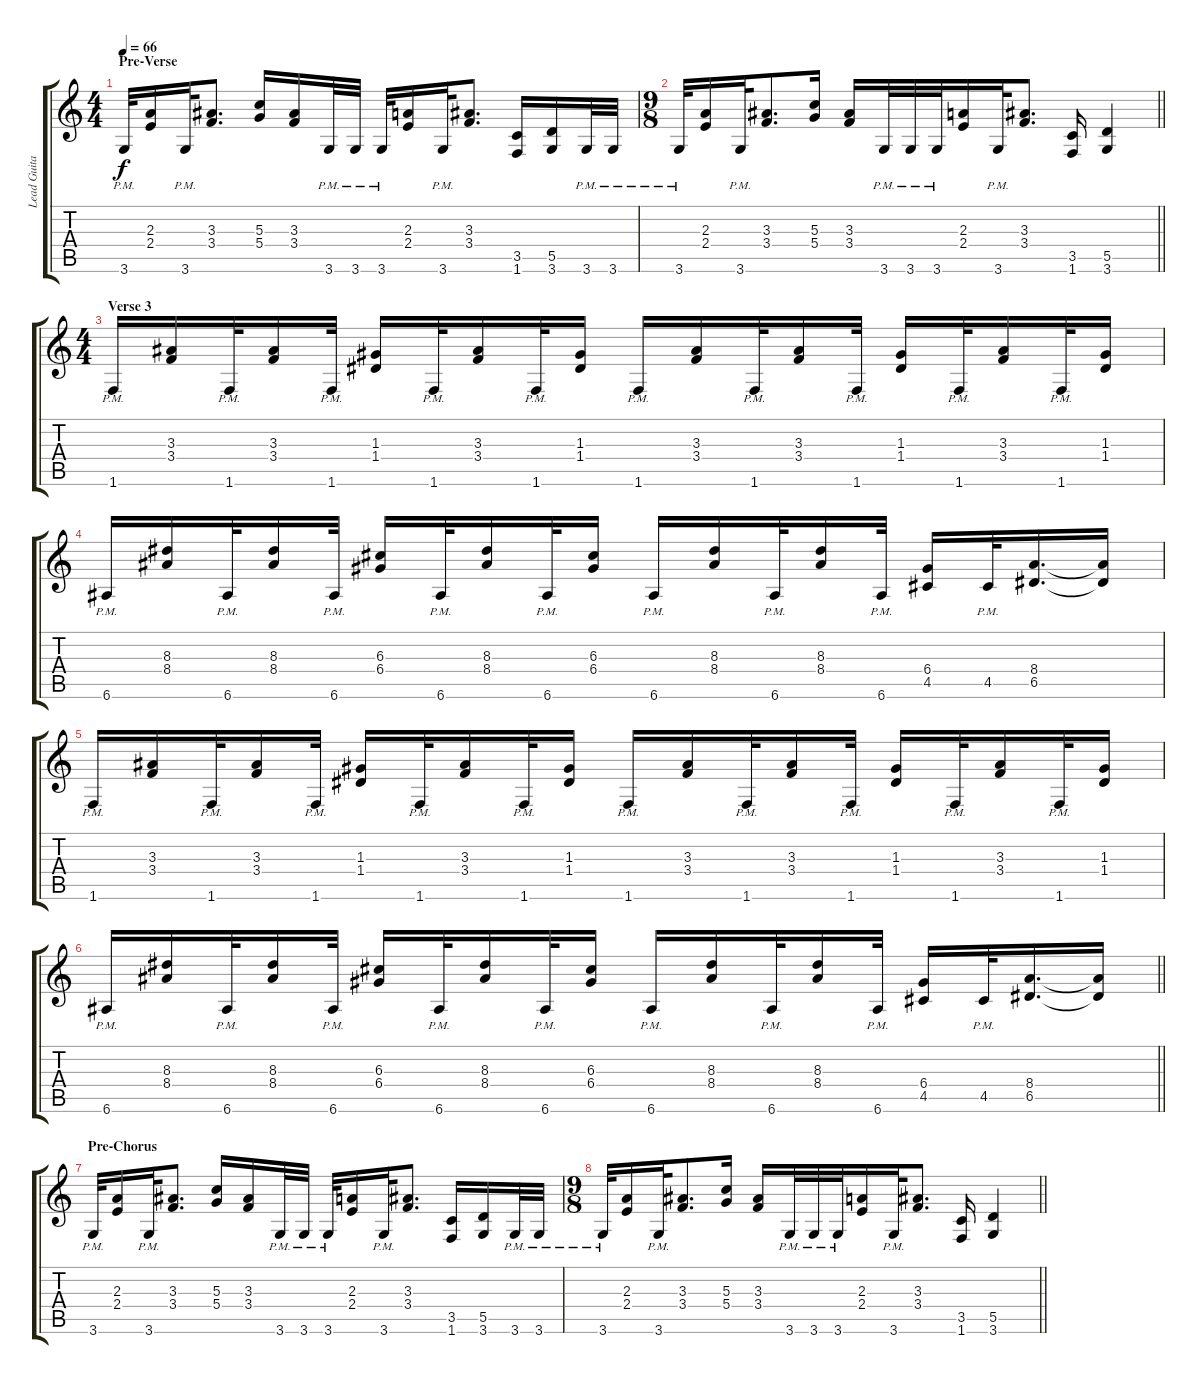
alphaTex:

\track ("Lead Guitar" "Lead Guita") {instrument distortionguitar}
\staff {score tabs}
\tuning (E4 B3 G3 D3 A2 E2) {hide}
\ts (4 4)
\section ("" "Pre-Verse")
\tempo 66
\clef g2
\ks c
3.6{pm}.32{dy f} (2.3 2.4).16 3.6{pm}.32 (3.3 3.4).8{d} (5.3 5.4).16 (3.3 3.4).16 3.6{pm}.32 3.6{pm}.32 3.6{pm}.32 (2.3 2.4).16 3.6{pm}.32 (3.3 3.4).8{d} (3.5 1.6).16 (5.5 3.6).16 3.6{pm}.32 3.6{pm}.32 |
\ts (9 8)
\barLineRight lightlight
3.6{pm}.32 (2.3 2.4).16 3.6{pm}.32 (3.3 3.4).8{d} (5.3 5.4).16 (3.3 3.4).16 3.6{pm}.32 3.6{pm}.32 3.6{pm}.32 (2.3 2.4).16 3.6{pm}.32 (3.3 3.4).8{d} (3.5 1.6).16 (5.5 3.6).4 |
\ts (4 4)
\section ("" "Verse 3")
1.6{pm}.16 (3.3 3.4).16 1.6{pm}.32 (3.3 3.4).16 1.6{pm}.32 (1.3 1.4).16 1.6{pm}.32 (3.3 3.4).16 1.6{pm}.32 (1.3 1.4).16 1.6{pm}.16 (3.3 3.4).16 1.6{pm}.32 (3.3 3.4).16 1.6{pm}.32 (1.3 1.4).16 1.6{pm}.32 (3.3 3.4).16 1.6{pm}.32 (1.3 1.4).16 |
6.6{pm}.16 (8.3 8.4).16 6.6{pm}.32 (8.3 8.4).16 6.6{pm}.32 (6.3 6.4).16 6.6{pm}.32 (8.3 8.4).16 6.6{pm}.32 (6.3 6.4).16 6.6{pm}.16 (8.3 8.4).16 6.6{pm}.32 (8.3 8.4).16 6.6{pm}.32 (6.4 4.5).16 4.5{pm}.32 (8.4 6.5).16{d} (8.4{t} 6.5{t}).16 |
1.6{pm}.16 (3.3 3.4).16 1.6{pm}.32 (3.3 3.4).16 1.6{pm}.32 (1.3 1.4).16 1.6{pm}.32 (3.3 3.4).16 1.6{pm}.32 (1.3 1.4).16 1.6{pm}.16 (3.3 3.4).16 1.6{pm}.32 (3.3 3.4).16 1.6{pm}.32 (1.3 1.4).16 1.6{pm}.32 (3.3 3.4).16 1.6{pm}.32 (1.3 1.4).16 |
\barLineRight lightlight
6.6{pm}.16 (8.3 8.4).16 6.6{pm}.32 (8.3 8.4).16 6.6{pm}.32 (6.3 6.4).16 6.6{pm}.32 (8.3 8.4).16 6.6{pm}.32 (6.3 6.4).16 6.6{pm}.16 (8.3 8.4).16 6.6{pm}.32 (8.3 8.4).16 6.6{pm}.32 (6.4 4.5).16 4.5{pm}.32 (8.4 6.5).16{d} (8.4{t} 6.5{t}).16 |
\section ("" "Pre-Chorus")
3.6{pm}.32 (2.3 2.4).16 3.6{pm}.32 (3.3 3.4).8{d} (5.3 5.4).16 (3.3 3.4).16 3.6{pm}.32 3.6{pm}.32 3.6{pm}.32 (2.3 2.4).16 3.6{pm}.32 (3.3 3.4).8{d} (3.5 1.6).16 (5.5 3.6).16 3.6{pm}.32 3.6{pm}.32 |
\ts (9 8)
\barLineRight lightlight
3.6{pm}.32 (2.3 2.4).16 3.6{pm}.32 (3.3 3.4).8{d} (5.3 5.4).16 (3.3 3.4).16 3.6{pm}.32 3.6{pm}.32 3.6{pm}.32 (2.3 2.4).16 3.6{pm}.32 (3.3 3.4).8{d} (3.5 1.6).16 (5.5 3.6).4
